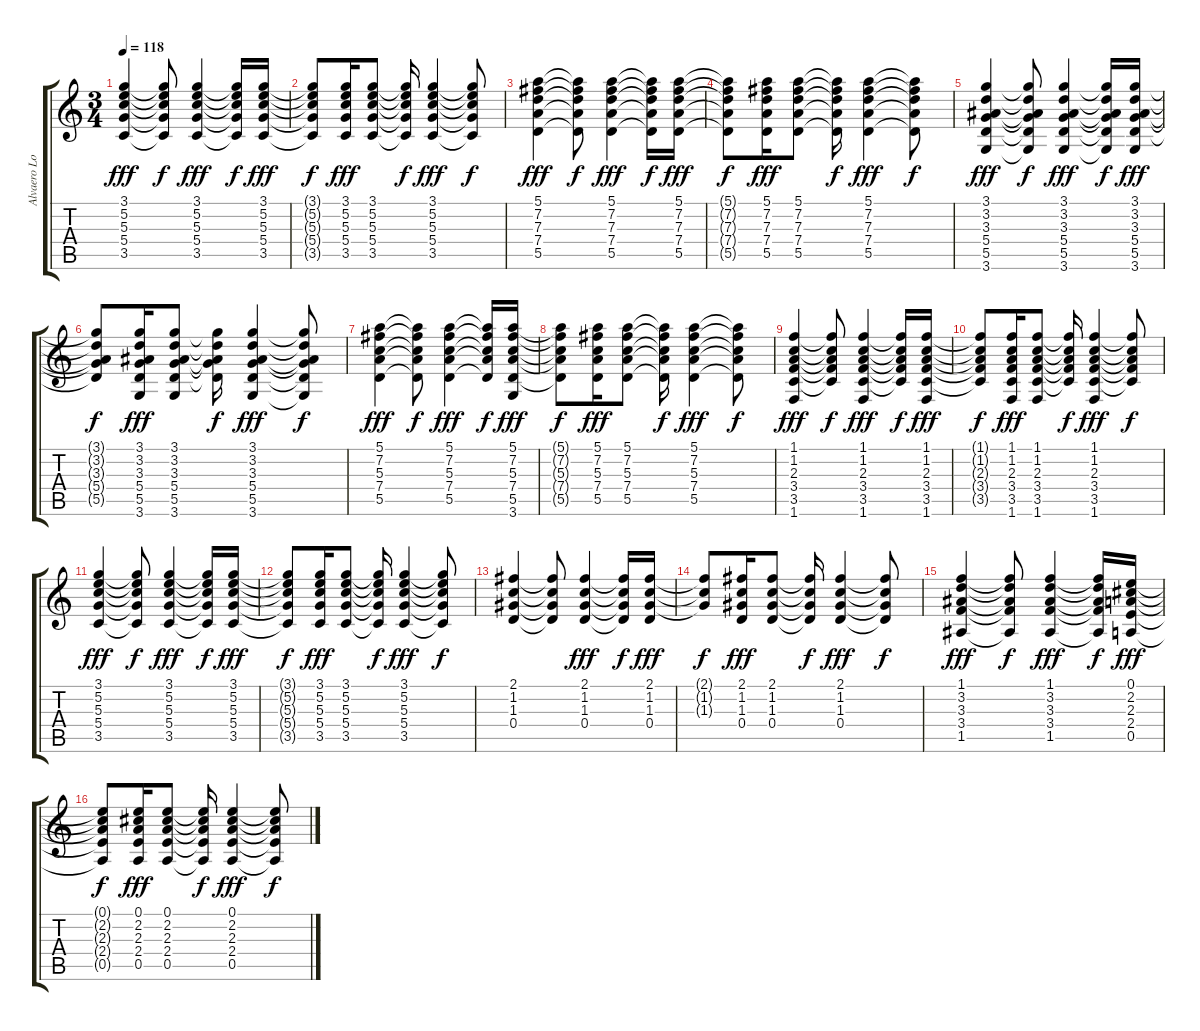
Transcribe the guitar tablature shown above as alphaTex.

\track ("Alvaero Lopez" "Alvaero Lo") {instrument acousticguitarsteel}
\staff {score tabs}
\tuning (E4 B3 G3 D3 A2 E2) {hide}
\ts (3 4)
\tempo 118
\clef g2
\ks c
(3.1 5.2 5.3 5.4 3.5).4{dy fff} (3.1{t} 5.2{t} 5.3{t} 5.4{t} 3.5{t}).8{dy f} (3.1 5.2 5.3 5.4 3.5).4{dy fff} (3.1{t} 5.2{t} 5.3{t} 5.4{t} 3.5{t}).16{dy f} (3.1 5.2 5.3 5.4 3.5).16{dy fff} |
(3.1{t} 5.2{t} 5.3{t} 5.4{t} 3.5{t}).8{dy f} (3.1 5.2 5.3 5.4 3.5).16{dy fff} (3.1 5.2 5.3 5.4 3.5).8 (3.1{t} 5.2{t} 5.3{t} 5.4{t} 3.5{t}).16{dy f} (3.1 5.2 5.3 5.4 3.5).4{dy fff} (3.1{t} 5.2{t} 5.3{t} 5.4{t} 3.5{t}).8{dy f} |
(5.1 7.2 7.3 7.4 5.5).4{dy fff} (5.1{t} 7.2{t} 7.3{t} 7.4{t} 5.5{t}).8{dy f} (5.1 7.2 7.3 7.4 5.5).4{dy fff} (5.1{t} 7.2{t} 7.3{t} 7.4{t} 5.5{t}).16{dy f} (5.1 7.2 7.3 7.4 5.5).16{dy fff} |
(5.1{t} 7.2{t} 7.3{t} 7.4{t} 5.5{t}).8{dy f} (5.1 7.2 7.3 7.4 5.5).16{dy fff} (5.1 7.2 7.3 7.4 5.5).8 (5.1{t} 7.2{t} 7.3{t} 7.4{t} 5.5{t}).16{dy f} (5.1 7.2 7.3 7.4 5.5).4{dy fff} (5.1{t} 7.2{t} 7.3{t} 7.4{t} 5.5{t}).8{dy f} |
(3.1 3.2 3.3 5.4 5.5 3.6).4{dy fff} (3.1{t} 3.2{t} 3.3{t} 5.4{t} 5.5{t} 3.6{t}).8{dy f} (3.1 3.2 3.3 5.4 5.5 3.6).4{dy fff} (3.1{t} 3.2{t} 3.3{t} 5.4{t} 5.5{t} 3.6{t}).16{dy f} (3.1 3.2 3.3 5.4 5.5 3.6).16{dy fff} |
(3.1{t} 3.2{t} 3.3{t} 5.4{t} 5.5{t}).8{dy f} (3.1 3.2 3.3 5.4 5.5 3.6).16{dy fff} (3.1 3.2 3.3 5.4 5.5 3.6).8 (3.1{t} 3.2{t} 3.3{t} 5.4{t} 5.5{t}).16{dy f} (3.1 3.2 3.3 5.4 5.5 3.6).4{dy fff} (3.1{t} 3.2{t} 3.3{t} 5.4{t} 5.5{t} 3.6{t}).8{dy f} |
(5.1 7.2 5.3 7.4 5.5).4{dy fff} (5.1{t} 7.2{t} 5.3{t} 7.4{t} 5.5{t}).8{dy f} (5.1 7.2 5.3 7.4 5.5).4{dy fff} (5.1{t} 7.2{t} 5.3{t} 7.4{t} 5.5{t}).16{dy f} (5.1 7.2 5.3 7.4 5.5 3.6).16{dy fff} |
(5.1{t} 7.2{t} 5.3{t} 7.4{t} 5.5{t}).8{dy f} (5.1 7.2 5.3 7.4 5.5).16{dy fff} (5.1 7.2 5.3 7.4 5.5).8 (5.1{t} 7.2{t} 5.3{t} 7.4{t} 5.5{t}).16{dy f} (5.1 7.2 5.3 7.4 5.5).4{dy fff} (5.1{t} 7.2{t} 5.3{t} 7.4{t} 5.5{t}).8{dy f} |
(1.1 1.2 2.3 3.4 3.5 1.6).4{dy fff} (1.1{t} 1.2{t} 2.3{t} 3.4{t} 3.5{t}).8{dy f} (1.1 1.2 2.3 3.4 3.5 1.6).4{dy fff} (1.1{t} 1.2{t} 2.3{t} 3.4{t} 3.5{t}).16{dy f} (1.1 1.2 2.3 3.4 3.5 1.6).16{dy fff} |
(1.1{t} 1.2{t} 2.3{t} 3.4{t} 3.5{t}).8{dy f} (1.1 1.2 2.3 3.4 3.5 1.6).16{dy fff} (1.1 1.2 2.3 3.4 3.5 1.6).8 (1.1{t} 1.2{t} 2.3{t} 3.4{t} 3.5{t}).16{dy f} (1.1 1.2 2.3 3.4 3.5 1.6).4{dy fff} (1.1{t} 1.2{t} 2.3{t} 3.4{t} 3.5{t}).8{dy f} |
(3.1 5.2 5.3 5.4 3.5).4{dy fff} (3.1{t} 5.2{t} 5.3{t} 5.4{t} 3.5{t}).8{dy f} (3.1 5.2 5.3 5.4 3.5).4{dy fff} (3.1{t} 5.2{t} 5.3{t} 5.4{t} 3.5{t}).16{dy f} (3.1 5.2 5.3 5.4 3.5).16{dy fff} |
(3.1{t} 5.2{t} 5.3{t} 5.4{t} 3.5{t}).8{dy f} (3.1 5.2 5.3 5.4 3.5).16{dy fff} (3.1 5.2 5.3 5.4 3.5).8 (3.1{t} 5.2{t} 5.3{t} 5.4{t} 3.5{t}).16{dy f} (3.1 5.2 5.3 5.4 3.5).4{dy fff} (3.1{t} 5.2{t} 5.3{t} 5.4{t} 3.5{t}).8{dy f} |
(2.1 1.2 1.3 0.4).4 (2.1{t} 1.2{t} 1.3{t} 0.4{t}).8 (2.1 1.2 1.3 0.4).4{dy fff} (2.1{t} 1.2{t} 1.3{t} 0.4{t}).16{dy f} (2.1 1.2 1.3 0.4).16{dy fff} |
(2.1{t} 1.2{t} 1.3{t}).8{dy f} (2.1 1.2 1.3 0.4).16{dy fff} (2.1 1.2 1.3 0.4).8 (2.1{t} 1.2{t} 1.3{t} 0.4{t}).16{dy f} (2.1 1.2 1.3 0.4).4{dy fff} (2.1{t} 1.2{t} 1.3{t} 0.4{t}).8{dy f} |
(1.1 3.2 3.3 3.4 1.5).4{dy fff} (1.1{t} 3.2{t} 3.3{t} 3.4{t} 1.5{t}).8{dy f} (1.1 3.2 3.3 3.4 1.5).4{dy fff} (1.1{t} 3.2{t} 3.3{t} 3.4{t} 1.5{t}).16{dy f} (0.1 2.2 2.3 2.4 0.5).16{dy fff} |
(0.1{t} 2.2{t} 2.3{t} 2.4{t} 0.5{t}).8{dy f} (0.1 2.2 2.3 2.4 0.5).16{dy fff} (0.1 2.2 2.3 2.4 0.5).8 (0.1{t} 2.2{t} 2.3{t} 2.4{t} 0.5{t}).16{dy f} (0.1 2.2 2.3 2.4 0.5).4{dy fff} (0.1{t} 2.2{t} 2.3{t} 2.4{t} 0.5{t}).8{dy f}
